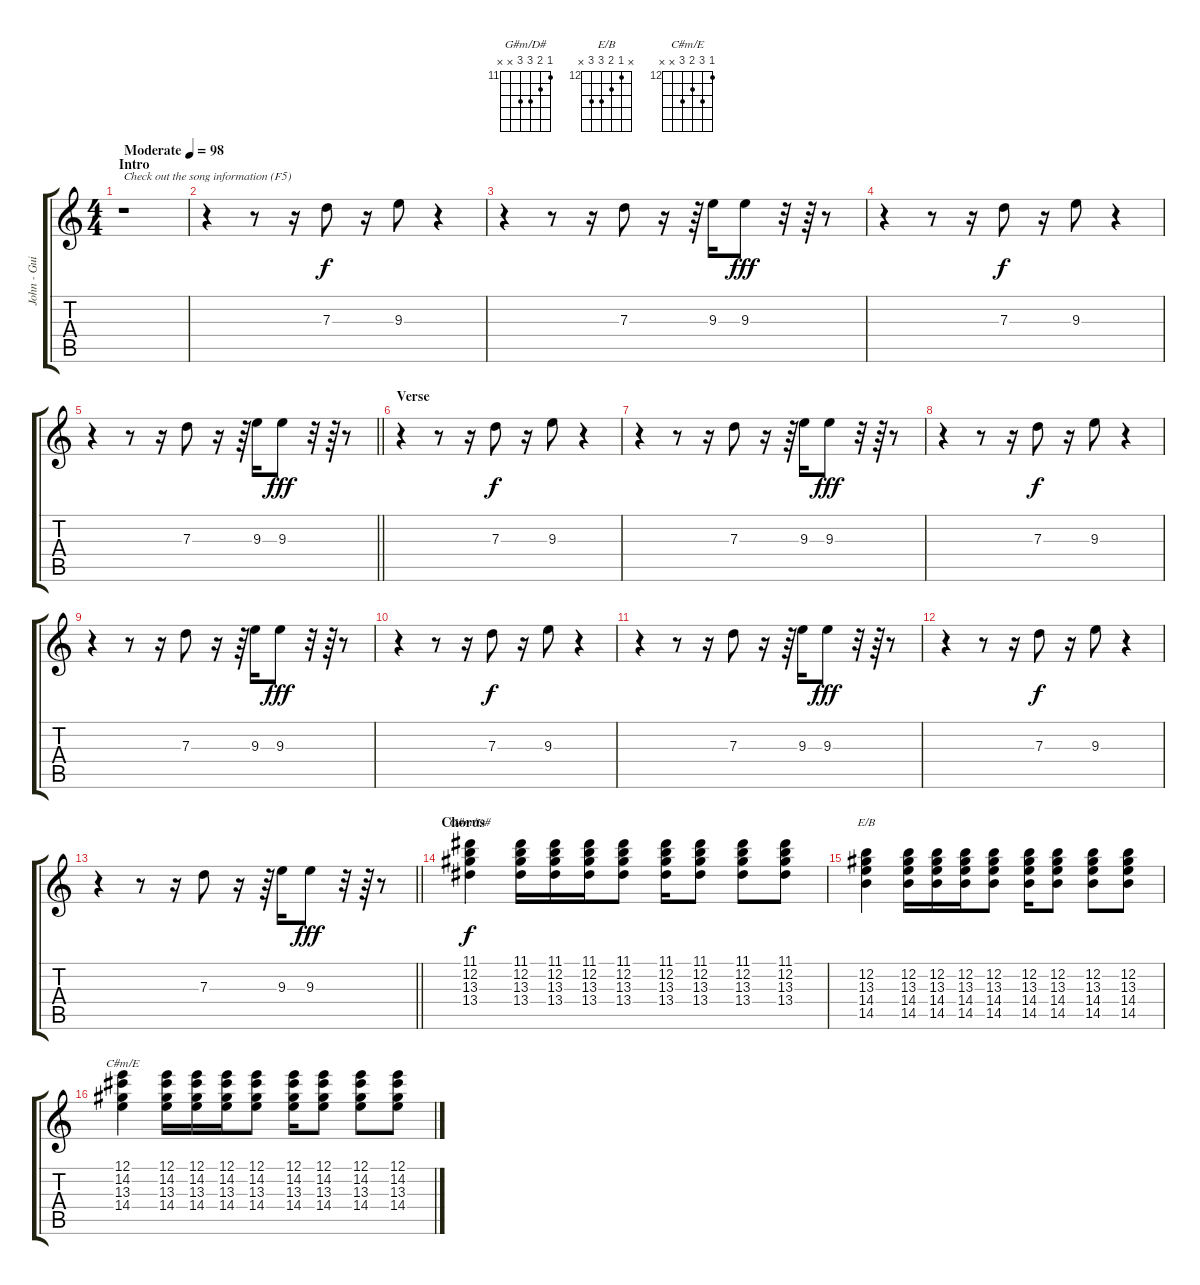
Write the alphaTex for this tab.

\track ("John - Guitar 1" "John - Gui") {instrument electricguitarclean}
\staff {score tabs}
\tuning (E4 B3 G3 D3 A2 E2) {hide}
\chord ("G#m/D#" 11 12 13 13 x x) {firstfret 11}
\chord ("E/B" x 12 13 14 14 x) {firstfret 12}
\chord ("C#m/E" 12 14 13 14 x x) {firstfret 12}
\ts (4 4)
\section ("" "Intro")
\tempo (98 "Moderate")
\clef g2
\ks c
r.1{txt "Check out the song information (F5)" dy f instrument electricguitarclean} |
r.4 r.8 r.16 7.3.8 r.16 9.3.8 r.4 |
r.4 r.8 r.16 7.3.8 r.16 r.64 9.3.16 9.3.8{dy fff} r.32 r.64 r.8 |
r.4 r.8 r.16 7.3.8{dy f} r.16 9.3.8 r.4 |
\barLineRight lightlight
r.4 r.8 r.16 7.3.8 r.16 r.64 9.3.16 9.3.8{dy fff} r.32 r.64 r.8 |
\section ("" "Verse")
r.4 r.8 r.16 7.3.8{dy f} r.16 9.3.8 r.4 |
r.4 r.8 r.16 7.3.8 r.16 r.64 9.3.16 9.3.8{dy fff} r.32 r.64 r.8 |
r.4 r.8 r.16 7.3.8{dy f} r.16 9.3.8 r.4 |
r.4 r.8 r.16 7.3.8 r.16 r.64 9.3.16 9.3.8{dy fff} r.32 r.64 r.8 |
r.4 r.8 r.16 7.3.8{dy f} r.16 9.3.8 r.4 |
r.4 r.8 r.16 7.3.8 r.16 r.64 9.3.16 9.3.8{dy fff} r.32 r.64 r.8 |
r.4 r.8 r.16 7.3.8{dy f} r.16 9.3.8 r.4 |
\barLineRight lightlight
r.4 r.8 r.16 7.3.8 r.16 r.64 9.3.16 9.3.8{dy fff} r.32 r.64 r.8 |
\section ("" "Chorus")
(11.1 12.2 13.3 13.4).4{ch "G#m/D#" dy f} (11.1 12.2 13.3 13.4).16 (11.1 12.2 13.3 13.4).16 (11.1 12.2 13.3 13.4).16 (11.1 12.2 13.3 13.4).8 (11.1 12.2 13.3 13.4).16 (11.1 12.2 13.3 13.4).8 (11.1 12.2 13.3 13.4).8 (11.1 12.2 13.3 13.4).8 |
(12.2 13.3 14.4 14.5).4{ch "E/B"} (12.2 13.3 14.4 14.5).16 (12.2 13.3 14.4 14.5).16 (12.2 13.3 14.4 14.5).16 (12.2 13.3 14.4 14.5).8 (12.2 13.3 14.4 14.5).16 (12.2 13.3 14.4 14.5).8 (12.2 13.3 14.4 14.5).8 (12.2 13.3 14.4 14.5).8 |
(12.1 14.2 13.3 14.4).4{ch "C#m/E"} (12.1 14.2 13.3 14.4).16 (12.1 14.2 13.3 14.4).16 (12.1 14.2 13.3 14.4).16 (12.1 14.2 13.3 14.4).8 (12.1 14.2 13.3 14.4).16 (12.1 14.2 13.3 14.4).8 (12.1 14.2 13.3 14.4).8 (12.1 14.2 13.3 14.4).8
